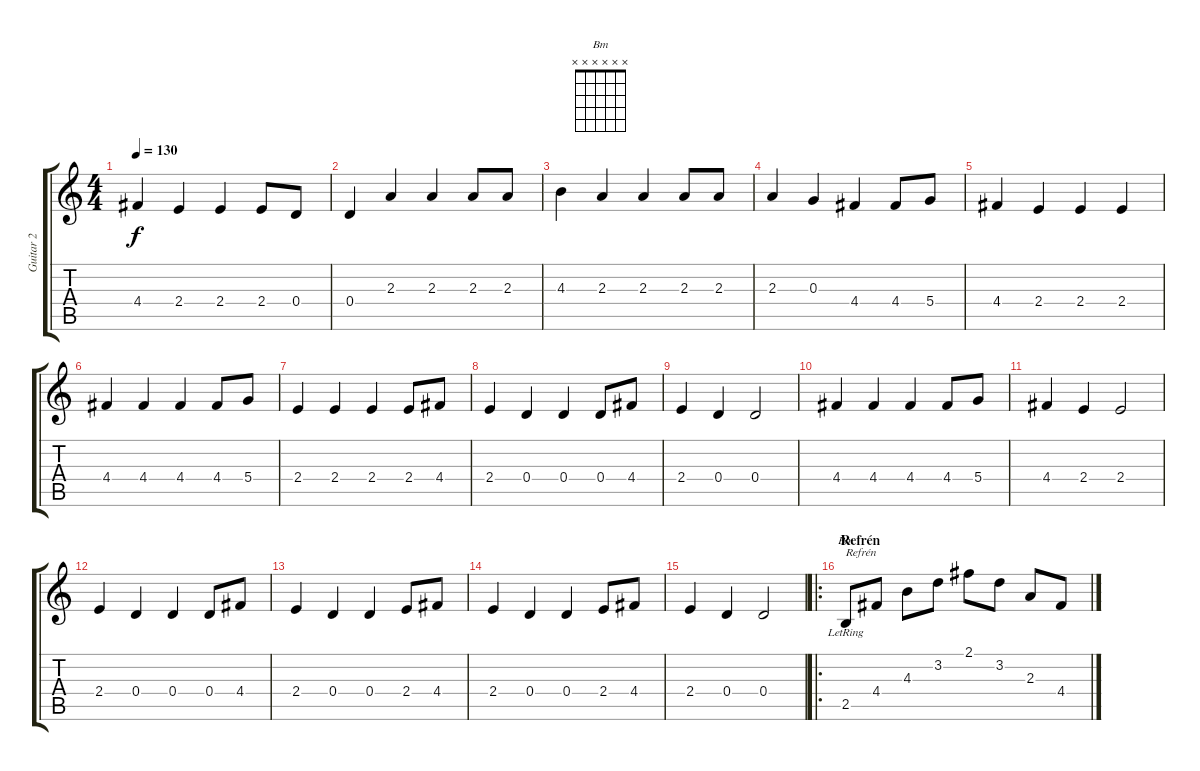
\track ("Guitar 2" "Guitar 2") {instrument electricguitarmuted}
\staff {score tabs}
\tuning (E4 B3 G3 D3 A2 E2) {hide}
\chord ("Bm" x x x x x x)
\ts (4 4)
\tempo 130
\clef g2
\ks c
4.4.4{dy f} 2.4.4 2.4.4 2.4.8 0.4.8 |
0.4.4 2.3.4 2.3.4 2.3.8 2.3.8 |
4.3.4 2.3.4 2.3.4 2.3.8 2.3.8 |
2.3.4 0.3.4 4.4.4 4.4.8 5.4.8 |
4.4.4 2.4.4 2.4.4 2.4.4 |
4.4.4 4.4.4 4.4.4 4.4.8 5.4.8 |
2.4.4 2.4.4 2.4.4 2.4.8 4.4.8 |
2.4.4 0.4.4 0.4.4 0.4.8 4.4.8 |
2.4.4 0.4.4 0.4.2 |
4.4.4 4.4.4 4.4.4 4.4.8 5.4.8 |
4.4.4 2.4.4 2.4.2 |
2.4.4 0.4.4 0.4.4 0.4.8 4.4.8 |
2.4.4 0.4.4 0.4.4 2.4.8 4.4.8 |
2.4.4 0.4.4 0.4.4 2.4.8 4.4.8 |
2.4.4 0.4.4 0.4.2 |
\ro
\section ("" "Refrén")
2.5{lr}.8{ch "Bm" txt "Refrén" volume 7} 4.4.8 4.3.8 3.2.8 2.1.8 3.2.8 2.3.8 4.4.8
